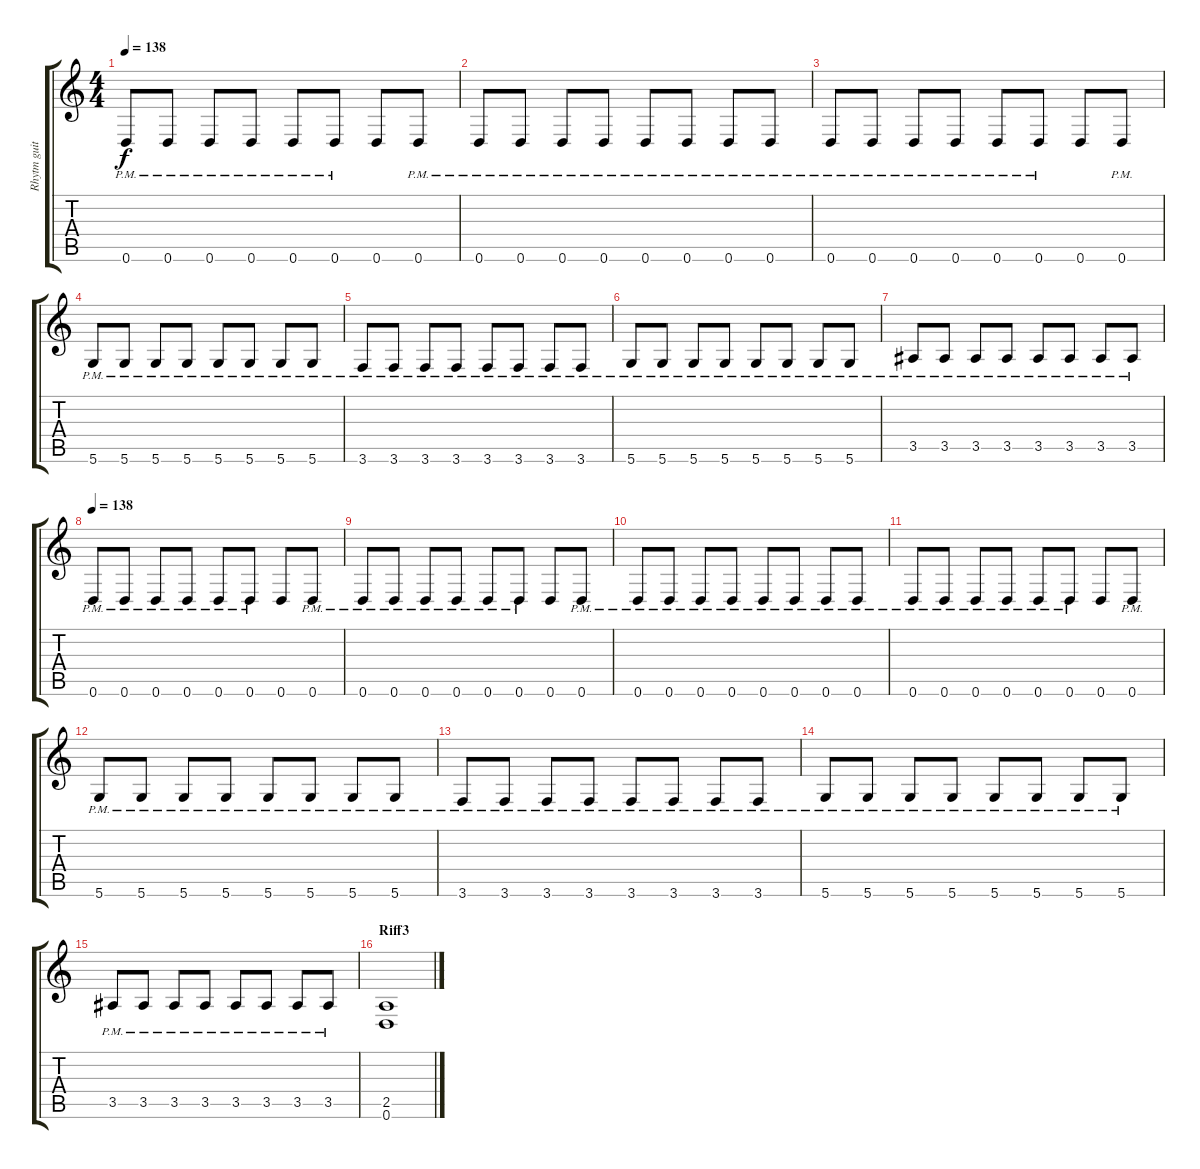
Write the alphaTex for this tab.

\track ("Rhytm guitar" "Rhytm guit") {instrument distortionguitar}
\staff {score tabs}
\tuning (D4 A3 F3 C3 G2 D2) {hide}
\ts (4 4)
\tempo 138
\clef g2
\ks c
0.6{pm}.8{dy f} 0.6{pm}.8 0.6{pm}.8 0.6{pm}.8 0.6{pm}.8 0.6{pm}.8 0.6.8 0.6{pm}.8 |
0.6{pm}.8 0.6{pm}.8 0.6{pm}.8 0.6{pm}.8 0.6{pm}.8 0.6{pm}.8 0.6{pm}.8 0.6{pm}.8 |
0.6{pm}.8 0.6{pm}.8 0.6{pm}.8 0.6{pm}.8 0.6{pm}.8 0.6{pm}.8 0.6.8 0.6{pm}.8 |
5.6{pm}.8 5.6{pm}.8 5.6{pm}.8 5.6{pm}.8 5.6{pm}.8 5.6{pm}.8 5.6{pm}.8 5.6{pm}.8 |
3.6{pm}.8 3.6{pm}.8 3.6{pm}.8 3.6{pm}.8 3.6{pm}.8 3.6{pm}.8 3.6{pm}.8 3.6{pm}.8 |
5.6{pm}.8 5.6{pm}.8 5.6{pm}.8 5.6{pm}.8 5.6{pm}.8 5.6{pm}.8 5.6{pm}.8 5.6{pm}.8 |
3.5{pm}.8 3.5{pm}.8 3.5{pm}.8 3.5{pm}.8 3.5{pm}.8 3.5{pm}.8 3.5{pm}.8 3.5{pm}.8 |
\tempo 138
0.6{pm}.8 0.6{pm}.8 0.6{pm}.8 0.6{pm}.8 0.6{pm}.8 0.6{pm}.8 0.6.8 0.6{pm}.8 |
0.6{pm}.8 0.6{pm}.8 0.6{pm}.8 0.6{pm}.8 0.6{pm}.8 0.6{pm}.8 0.6.8 0.6{pm}.8 |
0.6{pm}.8 0.6{pm}.8 0.6{pm}.8 0.6{pm}.8 0.6{pm}.8 0.6{pm}.8 0.6{pm}.8 0.6{pm}.8 |
0.6{pm}.8 0.6{pm}.8 0.6{pm}.8 0.6{pm}.8 0.6{pm}.8 0.6{pm}.8 0.6.8 0.6{pm}.8 |
5.6{pm}.8 5.6{pm}.8 5.6{pm}.8 5.6{pm}.8 5.6{pm}.8 5.6{pm}.8 5.6{pm}.8 5.6{pm}.8 |
3.6{pm}.8 3.6{pm}.8 3.6{pm}.8 3.6{pm}.8 3.6{pm}.8 3.6{pm}.8 3.6{pm}.8 3.6{pm}.8 |
5.6{pm}.8 5.6{pm}.8 5.6{pm}.8 5.6{pm}.8 5.6{pm}.8 5.6{pm}.8 5.6{pm}.8 5.6{pm}.8 |
3.5{pm}.8 3.5{pm}.8 3.5{pm}.8 3.5{pm}.8 3.5{pm}.8 3.5{pm}.8 3.5{pm}.8 3.5{pm}.8 |
\section ("" "Riff3")
(2.5 0.6).1
